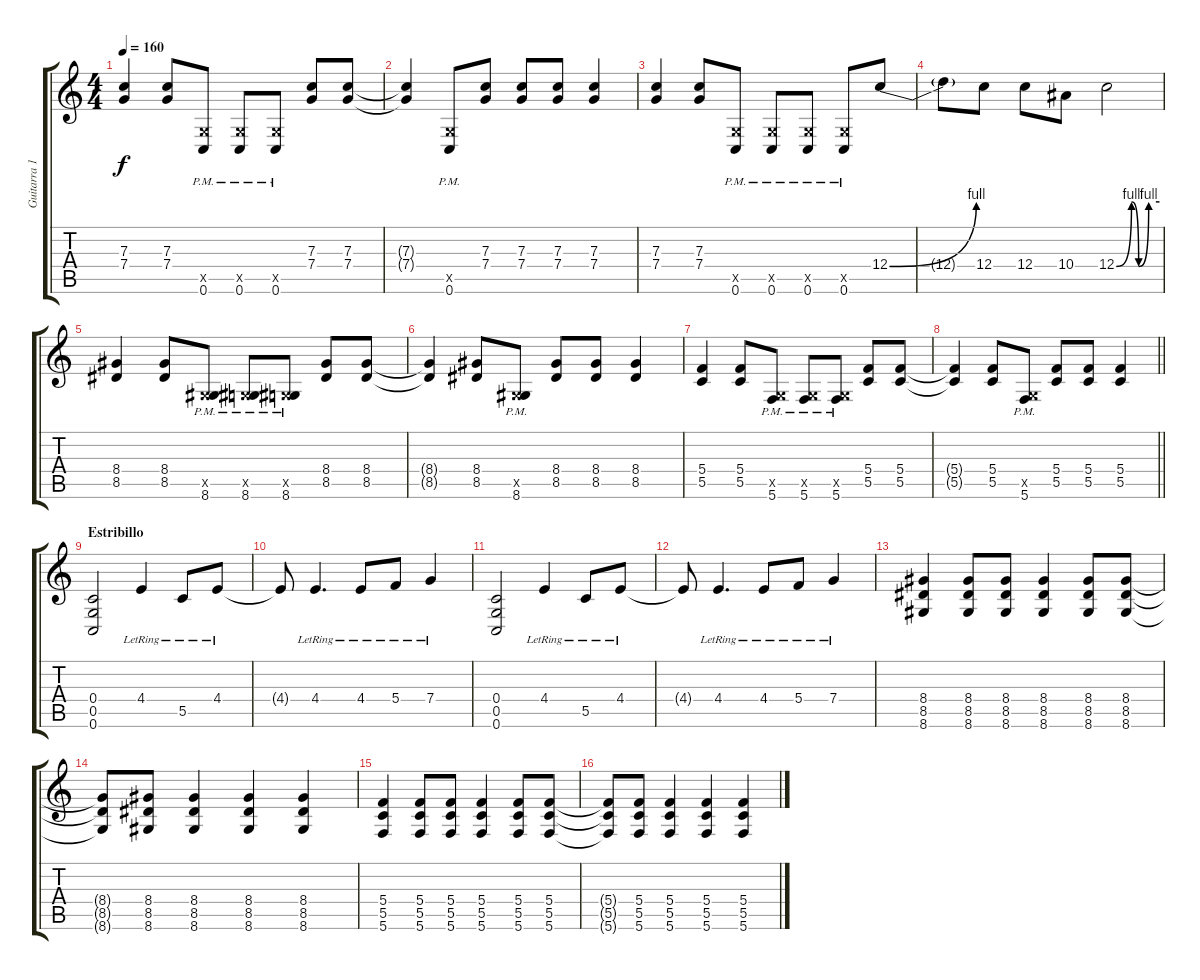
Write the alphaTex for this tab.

\track ("Guitarra 1" "Guitarra 1") {instrument overdrivenguitar}
\staff {score tabs}
\tuning (D4 A3 F3 C3 G2 C2) {hide}
\ts (4 4)
\tempo 160
\clef g2
\ks c
(7.3 7.4).4{dy f} (7.3 7.4).8 (0.5{x} 0.6{pm}).8 (0.5{x} 0.6{pm}).8 (0.5{x} 0.6{pm}).8 (7.3 7.4).8 (7.3 7.4).8 |
(7.3{t} 7.4{t}).4 (0.5{x} 0.6{pm}).8 (7.3 7.4).8 (7.3 7.4).8 (7.3 7.4).8 (7.3 7.4).4 |
(7.3 7.4).4 (7.3 7.4).8 (0.5{x} 0.6{pm}).8 (0.5{x} 0.6{pm}).8 (0.5{x} 0.6{pm}).8 (0.5{x} 0.6{pm}).8 12.4{be (bend 0 0 60 4)}.8 |
12.4{t}.8 12.4.8 12.4.8 10.4.8 12.4{be (custom 0 0 21 4 31 0 45 4 60 4)}.2 |
(8.4 8.5).4 (8.4 8.5).8 (0.5{x} 8.6{pm}).8 (0.5{x} 8.6{pm}).8 (0.5{x} 8.6{pm}).8 (8.4 8.5).8 (8.4 8.5).8 |
(8.4{t} 8.5{t}).4 (8.4 8.5).8 (0.5{x} 8.6{pm}).8 (8.4 8.5).8 (8.4 8.5).8 (8.4 8.5).4 |
(5.4 5.5).4 (5.4 5.5).8 (0.5{x} 5.6{pm}).8 (0.5{x} 5.6{pm}).8 (0.5{x} 5.6{pm}).8 (5.4 5.5).8 (5.4 5.5).8 |
\barLineRight lightlight
(5.4{t} 5.5{t}).4 (5.4 5.5).8 (0.5{x} 5.6{pm}).8 (5.4 5.5).8 (5.4 5.5).8 (5.4 5.5).4 |
\section ("" "Estribillo")
(0.4 0.5 0.6).2 4.4{lr}.4 5.5{lr}.8 4.4{lr}.8 |
4.4{t}.8 4.4{lr}.4{d} 4.4{lr}.8 5.4{lr}.8 7.4{lr}.4 |
(0.4 0.5 0.6).2 4.4{lr}.4 5.5{lr}.8 4.4{lr}.8 |
4.4{t}.8 4.4{lr}.4{d} 4.4{lr}.8 5.4{lr}.8 7.4{lr}.4 |
(8.4 8.5 8.6).4 (8.4 8.5 8.6).8 (8.4 8.5 8.6).8 (8.4 8.5 8.6).4 (8.4 8.5 8.6).8 (8.4 8.5 8.6).8 |
(8.4{t} 8.5{t} 8.6{t}).8 (8.4 8.5 8.6).8 (8.4 8.5 8.6).4 (8.4 8.5 8.6).4 (8.4 8.5 8.6).4 |
(5.4 5.5 5.6).4 (5.4 5.5 5.6).8 (5.4 5.5 5.6).8 (5.4 5.5 5.6).4 (5.4 5.5 5.6).8 (5.4 5.5 5.6).8 |
(5.4{t} 5.5{t} 5.6{t}).8 (5.4 5.5 5.6).8 (5.4 5.5 5.6).4 (5.4 5.5 5.6).4 (5.4 5.5 5.6).4
